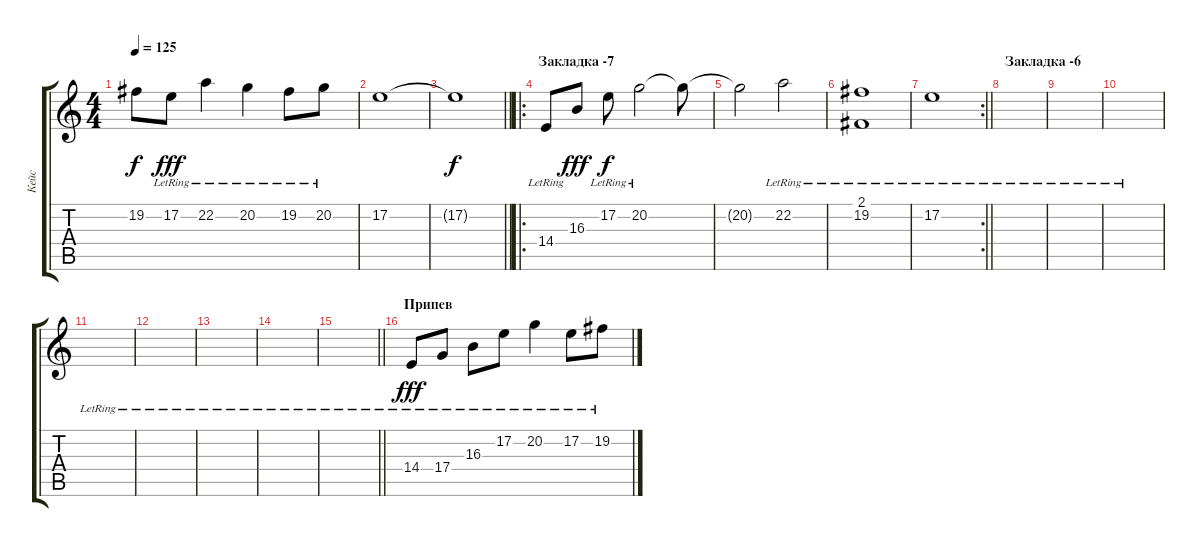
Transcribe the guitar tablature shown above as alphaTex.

\track ("Кейс" "Кейс") {instrument brightacousticpiano}
\staff {score tabs}
\tuning (E4 B3 G3 D3 A2 E2) {hide}
\ts (4 4)
\tempo 125
\clef g2
\ks c
19.2{t}.8{dy f} 17.2{lr}.8{dy fff} 22.2{lr}.4 20.2{lr}.4 19.2{lr}.8 20.2{lr}.8 |
17.2.1 |
\barLineRight lightlight
17.2{t}.1{dy f} |
\ro
\section ("" "Закладка -7")
14.4{lr}.8 16.3.8{dy fff} 17.2{lr}.8{dy f} 20.2{lr}.2 20.2{t}.8 |
20.2{t}.2 22.2{lr}.2 |
(2.1 19.2{lr}).1 |
\rc 2
\barLineRight lightlight
17.2{lr}.1 |
\section ("" "Закладка -6")
|
|
|
|
|
|
|
\barLineRight lightlight
|
\section ("" "Припев")
14.4{lr}.8{dy fff} 17.4{lr}.8 16.3{lr}.8 17.2{lr}.8 20.2{lr}.4 17.2{lr}.8 19.2{lr}.8
